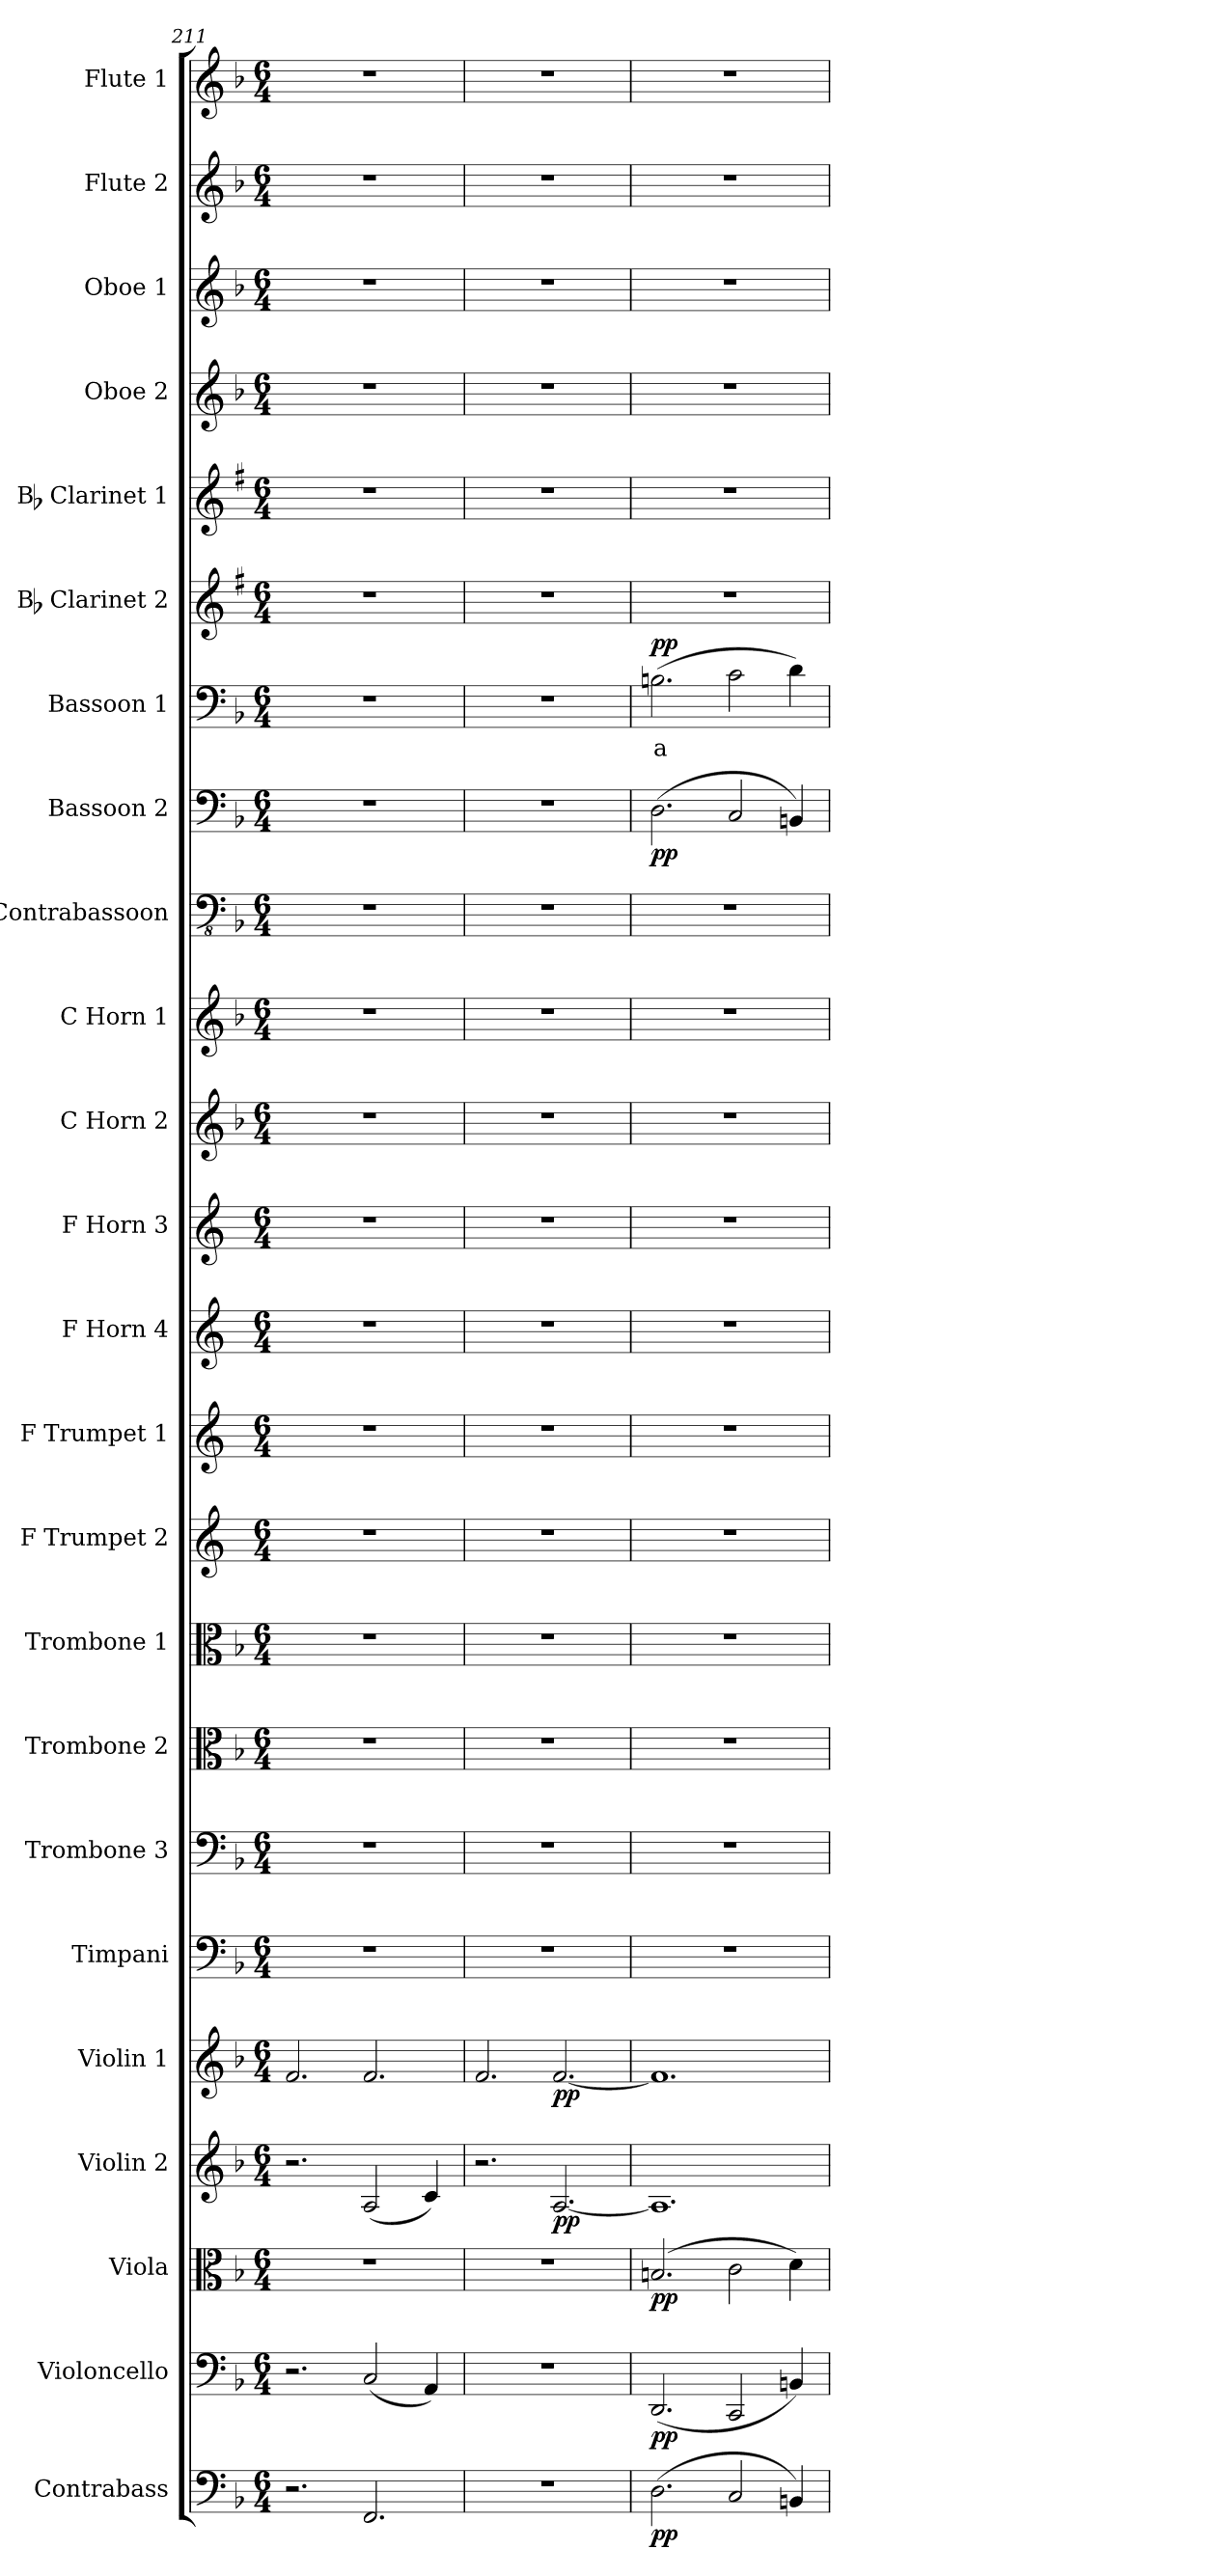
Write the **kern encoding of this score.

**kern	**dynam	**kern	**dynam	**kern	**dynam	**kern	**dynam	**kern	**dynam	**kern	**kern	**kern	**kern	**kern	**kern	**kern	**kern	**kern	**kern	**kern	**kern	**dynam	**kern	**text	**dynam	**kern	**kern	**kern	**kern	**kern	**kern
*part24	*part24	*part23	*part23	*part22	*part22	*part21	*part21	*part20	*part20	*part19	*part18	*part17	*part16	*part15	*part14	*part13	*part12	*part11	*part10	*part9	*part8	*part8	*part7	*part7	*part7	*part6	*part5	*part4	*part3	*part2	*part1
*staff24	*staff24	*staff23	*staff23	*staff22	*staff22	*staff21	*staff21	*staff20	*staff20	*staff19	*staff18	*staff17	*staff16	*staff15	*staff14	*staff13	*staff12	*staff11	*staff10	*staff9	*staff8	*staff8	*staff7	*staff7	*staff7	*staff6	*staff5	*staff4	*staff3	*staff2	*staff1
*I"Contrabass	*	*I"Violoncello	*	*I"Viola	*	*I"Violin 2	*	*I"Violin 1	*	*I"Timpani	*I"Trombone 3	*I"Trombone 2	*I"Trombone 1	*I"F Trumpet 2	*I"F Trumpet 1	*I"F Horn 4	*I"F Horn 3	*I"C Horn 2	*I"C Horn 1	*I"Contrabassoon	*I"Bassoon 2	*	*I"Bassoon 1	*	*	*I"Bb Clarinet 2	*I"Bb Clarinet 1	*I"Oboe 2	*I"Oboe 1	*I"Flute 2	*I"Flute 1
*I'Cb	*	*I'Vc	*	*I'Vla	*	*I'Vln 2	*	*I'Vln 1	*	*I'Timp	*I'Trb 3	*I'Trb 2	*I'Trb 1	*I'Tpt 2	*I'Tpt 1	*I'Hn 4	*I'Hn 3	*I'Hn 2	*I'Hn 1	*I'C Bsn	*I'Bsn 2	*	*I'Bsn 1	*	*	*I'Cl 2	*I'Cl 1	*I'Ob 2	*I'Ob 1	*I'Fl 2	*I'Fl 1
*clefF4	*	*clefF4	*	*clefC3	*	*clefG2	*	*clefG2	*	*clefF4	*clefF4	*clefC3	*clefC3	*clefG2	*clefG2	*clefG2	*clefG2	*clefG2	*clefG2	*clefFv4	*clefF4	*	*clefF4	*	*	*clefG2	*clefG2	*clefG2	*clefG2	*clefG2	*clefG2
*ITrd7c12	*	*	*	*	*	*	*	*	*	*	*	*	*	*ITrd-3c-5	*ITrd-3c-5	*ITrd4c7	*ITrd4c7	*ITrd7c12	*ITrd7c12	*	*	*	*	*	*	*ITrd1c2	*ITrd1c2	*	*	*	*
*k[b-]	*	*k[b-]	*	*k[b-]	*	*k[b-]	*	*k[b-]	*	*k[b-]	*k[b-]	*k[b-]	*k[b-]	*k[b-]	*k[b-]	*k[b-]	*k[b-]	*k[b-]	*k[b-]	*k[b-]	*k[b-]	*	*k[b-]	*	*	*k[b-]	*k[b-]	*k[b-]	*k[b-]	*k[b-]	*k[b-]
*M6/4	*	*M6/4	*	*M6/4	*	*M6/4	*	*M6/4	*	*M6/4	*M6/4	*M6/4	*M6/4	*M6/4	*M6/4	*M6/4	*M6/4	*M6/4	*M6/4	*M6/4	*M6/4	*	*M6/4	*	*	*M6/4	*M6/4	*M6/4	*M6/4	*M6/4	*M6/4
=211	=211	=211	=211	=211	=211	=211	=211	=211	=211	=211	=211	=211	=211	=211	=211	=211	=211	=211	=211	=211	=211	=211	=211	=211	=211	=211	=211	=211	=211	=211	=211
2.r	.	2.r	.	1.r	.	2.r	.	2.f/	.	1.r	1.r	1.r	1.r	1.r	1.r	1.r	1.r	1.r	1.r	1.r	1.r	.	1.r	.	.	1.r	1.r	1.r	1.r	1.r	1.r
2.FFF/	.	(2C/	.	.	.	(2A/	.	2.f/	.	.	.	.	.	.	.	.	.	.	.	.	.	.	.	.	.	.	.	.	.	.	.
.	.	4AA/)	.	.	.	4c/)	.	.	.	.	.	.	.	.	.	.	.	.	.	.	.	.	.	.	.	.	.	.	.	.	.
=212	=212	=212	=212	=212	=212	=212	=212	=212	=212	=212	=212	=212	=212	=212	=212	=212	=212	=212	=212	=212	=212	=212	=212	=212	=212	=212	=212	=212	=212	=212	=212
1.r	.	1.r	.	1.r	.	2.r	.	2.f/	.	1.r	1.r	1.r	1.r	1.r	1.r	1.r	1.r	1.r	1.r	1.r	1.r	.	1.r	.	.	1.r	1.r	1.r	1.r	1.r	1.r
!	!	!	!	!	!	!	!LO:DY:b	!	!LO:DY:b	!	!	!	!	!	!	!	!	!	!	!	!	!	!	!	!	!	!	!	!	!	!
.	.	.	.	.	.	[2.A/	pp	[2.f/	pp	.	.	.	.	.	.	.	.	.	.	.	.	.	.	.	.	.	.	.	.	.	.
=213	=213	=213	=213	=213	=213	=213	=213	=213	=213	=213	=213	=213	=213	=213	=213	=213	=213	=213	=213	=213	=213	=213	=213	=213	=213	=213	=213	=213	=213	=213	=213
!	!LO:DY:b	!	!LO:DY:b	!	!LO:DY:b	!	!	!	!	!	!	!	!	!	!	!	!	!	!	!	!	!LO:DY:b	!	!LO:LY:b:color=#FF0000	!LO:DY:b	!	!	!	!	!	!
(2.DD\	pp	(2.DD/	pp	(2.Bn/	pp	1.A]	.	1.f]	.	1.r	1.r	1.r	1.r	1.r	1.r	1.r	1.r	1.r	1.r	1.r	(2.D\	pp	(2.Bn\	a	pp	1.r	1.r	1.r	1.r	1.r	1.r
2CC/	.	2CC/	.	2c\	.	.	.	.	.	.	.	.	.	.	.	.	.	.	.	.	2C/	.	2c\	.	.	.	.	.	.	.	.
4BBBn/)	.	4BBn/)	.	4d\)	.	.	.	.	.	.	.	.	.	.	.	.	.	.	.	.	4BBn/)	.	4d\)	.	.	.	.	.	.	.	.
=	=	=	=	=	=	=	=	=	=	=	=	=	=	=	=	=	=	=	=	=	=	=	=	=	=	=	=	=	=	=	=
*-	*-	*-	*-	*-	*-	*-	*-	*-	*-	*-	*-	*-	*-	*-	*-	*-	*-	*-	*-	*-	*-	*-	*-	*-	*-	*-	*-	*-	*-	*-	*-
